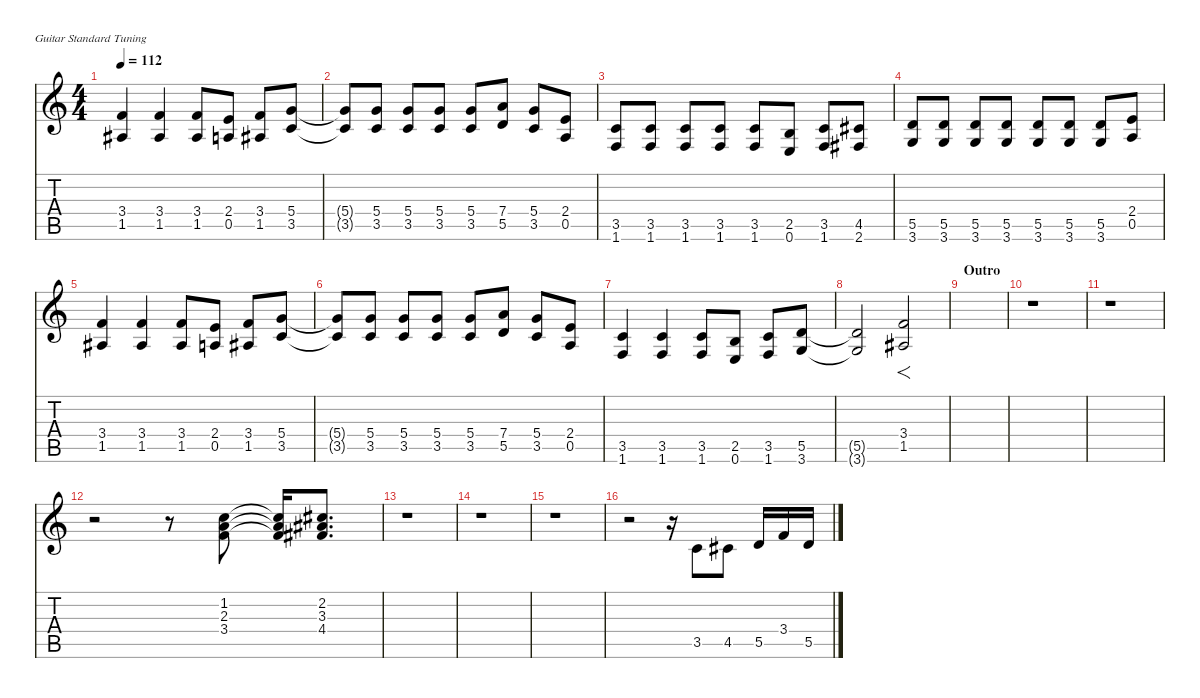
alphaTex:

\hideDynamics
\bracketExtendMode nobrackets
\singleTrackTrackNamePolicy hidden
\multiTrackTrackNamePolicy hidden
\firstSystemTrackNameMode fullname
\firstSystemTrackNameOrientation horizontal
\otherSystemsTrackNameOrientation horizontal
\track ("Guitar 2" "E-Gt") {defaultSystemsLayout 4 instrument distortionguitar}
\staff {score tabs}
\tuning (E4 B3 G3 D3 A2 E2)
\ts (4 4)
\tempo 112
\clef g2
\ks c
(3.4 1.5{acc #}).4{dy f beam Up} (3.4 1.5{acc #}).4{beam Up} (3.4 1.5{acc #}).8{beam Up} (2.4 0.5).8{beam Up} (3.4 1.5{acc #}).8{beam Up} (5.4 3.5).8{beam Up} |
(5.4{t} 3.5{t}).8{beam Up} (5.4 3.5).8{beam Up} (5.4 3.5).8{beam Up} (5.4 3.5).8{beam Up} (5.4 3.5).8{beam Up} (7.4 5.5).8{beam Up} (5.4 3.5).8{beam Up} (2.4 0.5).8{beam Up} |
(3.5 1.6).8{beam Up} (3.5 1.6).8{beam Up} (3.5 1.6).8{beam Up} (3.5 1.6).8{beam Up} (3.5 1.6).8{beam Up} (2.5 0.6).8{beam Up} (3.5 1.6).8{beam Up} (4.5{acc #} 2.6{acc #}).8{beam Up} |
(5.5 3.6).8{beam Up} (5.5 3.6).8{beam Up} (5.5 3.6).8{beam Up} (5.5 3.6).8{beam Up} (5.5 3.6).8{beam Up} (5.5 3.6).8{beam Up} (5.5 3.6).8{beam Up} (2.4 0.5).8{beam Up} |
(3.4 1.5{acc #}).4{beam Up} (3.4 1.5{acc #}).4{beam Up} (3.4 1.5{acc #}).8{beam Up} (2.4 0.5).8{beam Up} (3.4 1.5{acc #}).8{beam Up} (5.4 3.5).8{beam Up} |
(5.4{t} 3.5{t}).8{beam Up} (5.4 3.5).8{beam Up} (5.4 3.5).8{beam Up} (5.4 3.5).8{beam Up} (5.4 3.5).8{beam Up} (7.4 5.5).8{beam Up} (5.4 3.5).8{beam Up} (2.4 0.5).8{beam Up} |
(3.5 1.6).4{beam Up} (3.5 1.6).4{beam Up} (3.5 1.6).8{beam Up} (2.5 0.6).8{beam Up} (3.5 1.6).8{beam Up} (5.5 3.6).8{dy fff beam Up} |
(5.5{t} 3.6{t}).2{dy ff beam Up} (3.4 1.5{acc #}).2{f dy f beam Up} |
\section ("" "Outro")
|
r.1{beam Down} |
r.1{beam Down} |
r.2{beam Down} r.8{beam Down} (1.2 2.3 3.4).8{dy mf beam Up} (1.2{t} 2.3{t} 3.4{t}).16{beam Up} (2.2{acc #} 3.3{acc #} 4.4{acc #}).8{d beam Up} |
r.1{beam Down} |
r.1{beam Down} |
r.1{beam Down} |
r.2{beam Down} r.16{beam Down} 3.5.8{beam Up} 4.5{acc #}.8{beam Up} 5.5.16{beam Up} 3.4.16{beam Up} 5.5.16{beam Up}
